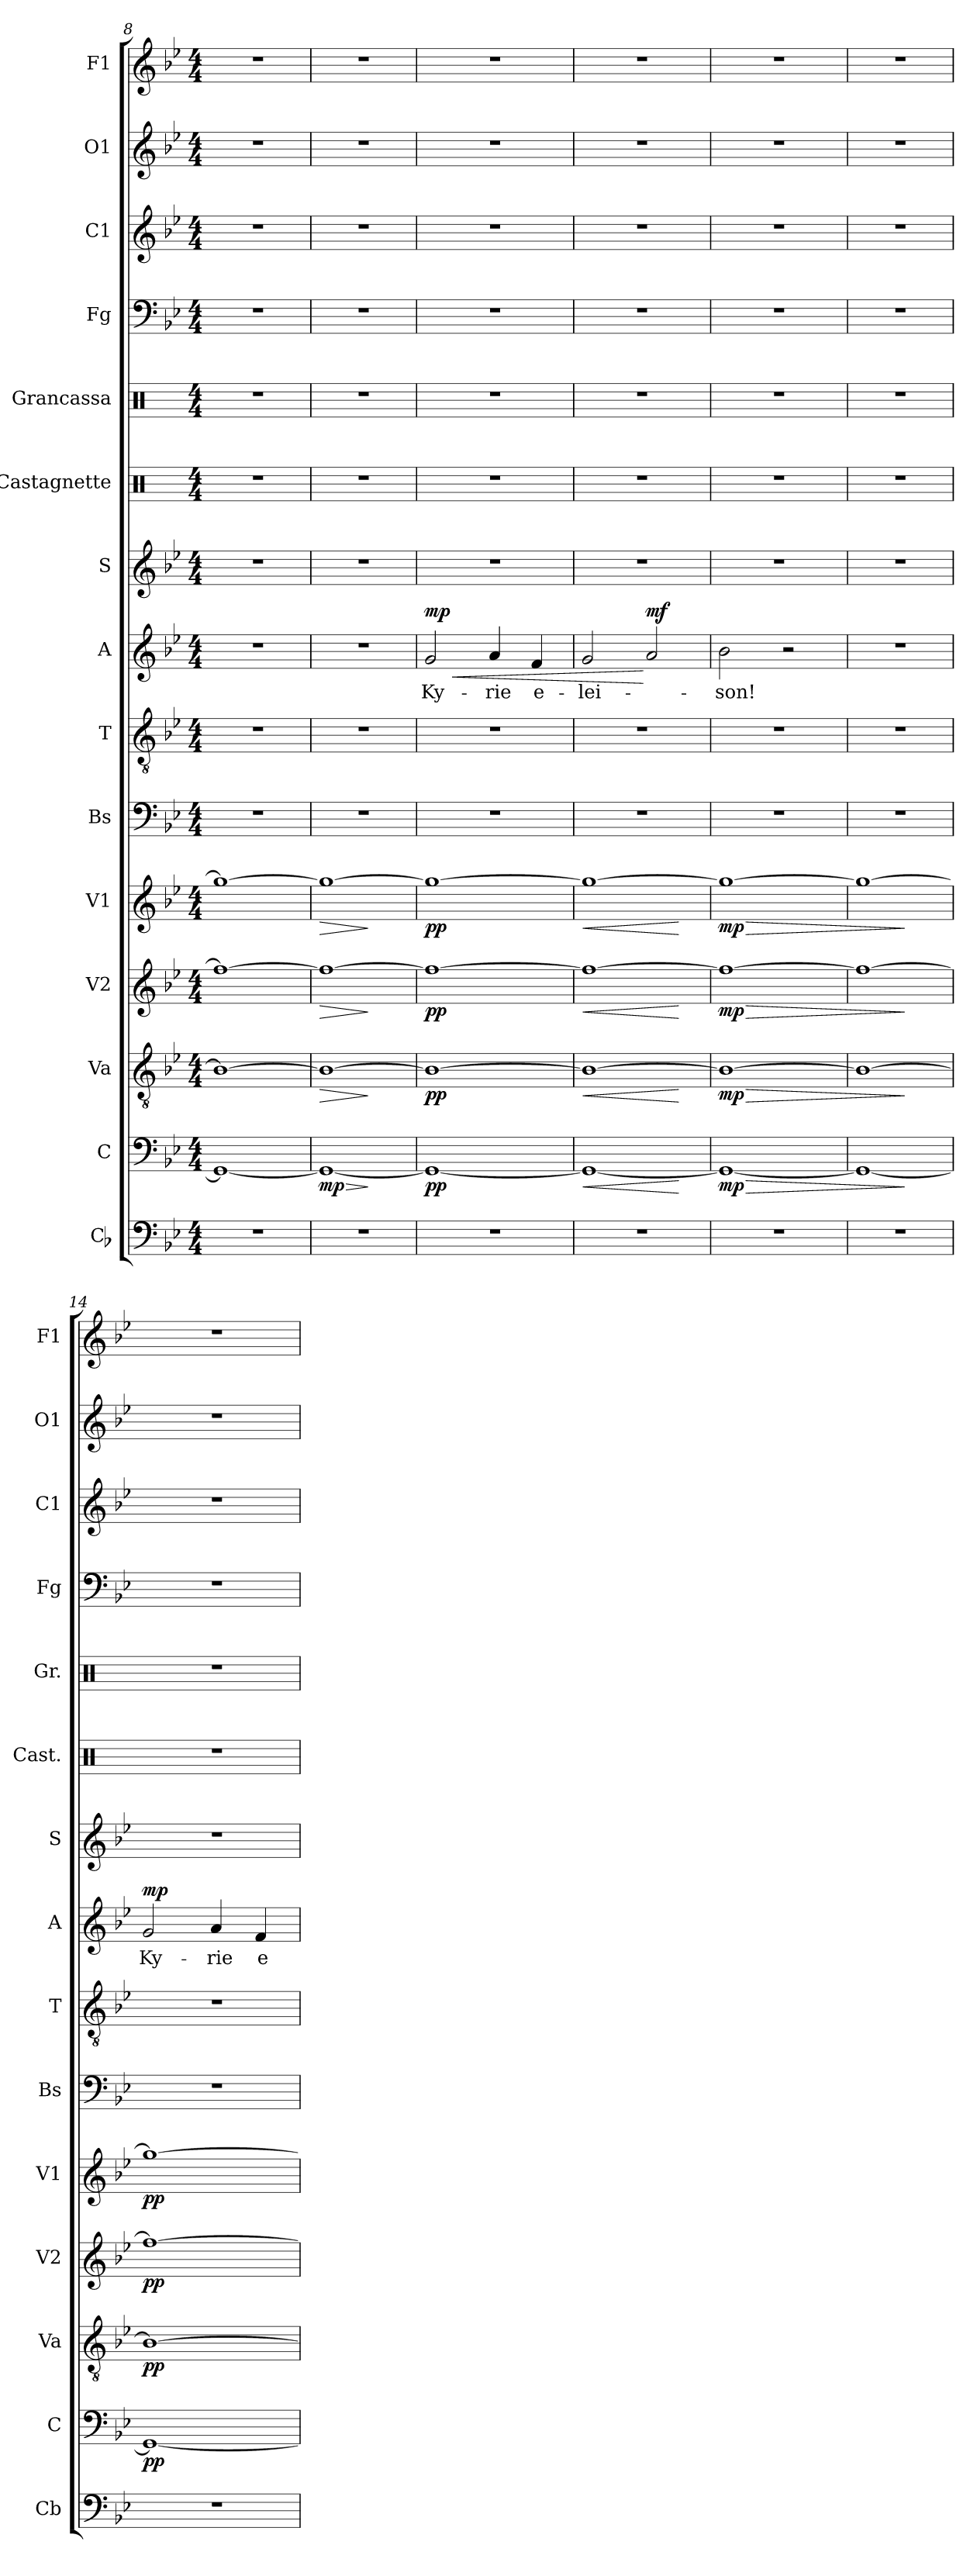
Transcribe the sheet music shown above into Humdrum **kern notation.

**kern	**kern	**dynam	**kern	**dynam	**kern	**dynam	**kern	**dynam	**kern	**kern	**kern	**text	**dynam	**kern	**kern	**kern	**kern	**kern	**kern	**kern
*part15	*part14	*part14	*part13	*part13	*part12	*part12	*part11	*part11	*part10	*part9	*part8	*part8	*part8	*part7	*part6	*part5	*part4	*part3	*part2	*part1
*staff15	*staff14	*staff14	*staff13	*staff13	*staff12	*staff12	*staff11	*staff11	*staff10	*staff9	*staff8	*staff8	*staff8	*staff7	*staff6	*staff5	*staff4	*staff3	*staff2	*staff1
*I"Cb	*I"C	*	*I"Va	*	*I"V2	*	*I"V1	*	*I"Bs	*I"T	*I"A	*	*	*I"S	*I"Castagnette	*I"Grancassa	*I"Fg	*I"C1	*I"O1	*I"F1
*I'Cb	*I'C	*	*I'Va	*	*I'V2	*	*I'V1	*	*I'Bs	*I'T	*I'A	*	*	*I'S	*I'Cast.	*I'Gr.	*I'Fg	*I'C1	*I'O1	*I'F1
*clefF4	*clefF4	*	*clefGv2	*	*clefG2	*	*clefG2	*	*clefF4	*clefGv2	*clefG2	*	*	*clefG2	*clefX	*clefX	*clefF4	*clefG2	*clefG2	*clefG2
*ITrd7c12	*	*	*	*	*	*	*	*	*	*	*	*	*	*	*	*	*	*ITrd1c2	*	*
*k[b-e-]	*k[b-e-]	*	*k[b-e-]	*	*k[b-e-]	*	*k[b-e-]	*	*k[b-e-]	*k[b-e-]	*k[b-e-]	*	*	*k[b-e-]	*k[]	*k[]	*k[b-e-]	*k[b-e-a-d-]	*k[b-e-]	*k[b-e-]
*M4/4	*M4/4	*	*M4/4	*	*M4/4	*	*M4/4	*	*M4/4	*M4/4	*M4/4	*	*	*M4/4	*M4/4	*M4/4	*M4/4	*M4/4	*M4/4	*M4/4
=8	=8	=8	=8	=8	=8	=8	=8	=8	=8	=8	=8	=8	=8	=8	=8	=8	=8	=8	=8	=8
1r	1GG_	.	1B-_	.	1ff_	.	1gg_	.	1r	1r	1r	.	.	1r	1r	1r	1r	1r	1r	1r
=9	=9	=9	=9	=9	=9	=9	=9	=9	=9	=9	=9	=9	=9	=9	=9	=9	=9	=9	=9	=9
!	!	!LO:HP:b	!	!LO:HP:b	!	!LO:HP:b	!	!LO:HP:b	!	!	!	!	!	!	!	!	!	!	!	!
!	!	!LO:DY:n=1:b	!	!	!	!	!	!	!	!	!	!	!	!	!	!	!	!	!	!
1r	1GG_	> mp	1B-_	>	1ff_	>	1gg_	>	1r	1r	1r	.	.	1r	1r	1r	1r	1r	1r	1r
.	.	]	.	]	.	]	.	]	.	.	.	.	.	.	.	.	.	.	.	.
!!LO:PB:g=z
=10	=10	=10	=10	=10	=10	=10	=10	=10	=10	=10	=10	=10	=10	=10	=10	=10	=10	=10	=10	=10
!	!	!LO:DY:b	!	!LO:DY:b	!	!LO:DY:b	!	!LO:DY:b	!	!	!	!LO:LY:b	!LO:HP:b	!	!	!	!	!	!	!
!	!	!	!	!	!	!	!	!	!	!	!	!	!LO:DY:n=1:b	!	!	!	!	!	!	!
1r	1GG_	pp	1B-_	pp	1ff_	pp	1gg_	pp	1r	1r	2g/	Ky-	< mp	1r	1r	1r	1r	1r	1r	1r
!	!	!	!	!	!	!	!	!	!	!	!	!LO:LY:b	!	!	!	!	!	!	!	!
.	.	.	.	.	.	.	.	.	.	.	4a/	-rie	.	.	.	.	.	.	.	.
!	!	!	!	!	!	!	!	!	!	!	!	!LO:LY:b	!	!	!	!	!	!	!	!
.	.	.	.	.	.	.	.	.	.	.	4f/	e-	.	.	.	.	.	.	.	.
=11	=11	=11	=11	=11	=11	=11	=11	=11	=11	=11	=11	=11	=11	=11	=11	=11	=11	=11	=11	=11
!	!	!LO:HP:b	!	!LO:HP:b	!	!LO:HP:b	!	!LO:HP:b	!	!	!	!LO:LY:b	!	!	!	!	!	!	!	!
1r	1GG_	<	1B-_	<	1ff_	<	1gg_	<	1r	1r	2g/	-lei-	.	1r	1r	1r	1r	1r	1r	1r
!	!	!	!	!	!	!	!	!	!	!	!	!	!LO:DY:n=1:b	!	!	!	!	!	!	!
.	.	.	.	.	.	.	.	.	.	.	2a/	.	[ mf	.	.	.	.	.	.	.
.	.	[	.	[	.	[	.	[	.	.	.	.	.	.	.	.	.	.	.	.
=12	=12	=12	=12	=12	=12	=12	=12	=12	=12	=12	=12	=12	=12	=12	=12	=12	=12	=12	=12	=12
!	!	!LO:HP:b	!	!LO:HP:b	!	!LO:HP:b	!	!LO:HP:b	!	!	!	!LO:LY:b	!	!	!	!	!	!	!	!
!	!	!LO:DY:n=1:b	!	!LO:DY:n=1:b	!	!LO:DY:n=1:b	!	!LO:DY:n=1:b	!	!	!	!	!	!	!	!	!	!	!	!
1r	1GG_	> mp	1B-_	> mp	1ff_	> mp	1gg_	> mp	1r	1r	2b-\	-son!	.	1r	1r	1r	1r	1r	1r	1r
.	.	.	.	.	.	.	.	.	.	.	2r	.	.	.	.	.	.	.	.	.
=13	=13	=13	=13	=13	=13	=13	=13	=13	=13	=13	=13	=13	=13	=13	=13	=13	=13	=13	=13	=13
1r	1GG_	.	1B-_	.	1ff_	.	1gg_	.	1r	1r	1r	.	.	1r	1r	1r	1r	1r	1r	1r
.	.	]	.	]	.	]	.	]	.	.	.	.	.	.	.	.	.	.	.	.
=14	=14	=14	=14	=14	=14	=14	=14	=14	=14	=14	=14	=14	=14	=14	=14	=14	=14	=14	=14	=14
!	!	!LO:DY:b	!	!LO:DY:b	!	!LO:DY:b	!	!LO:DY:b	!	!	!	!LO:LY:b	!LO:DY:b	!	!	!	!	!	!	!
1r	1GG_	pp	1B-_	pp	1ff_	pp	1gg_	pp	1r	1r	2g/	Ky-	mp	1r	1r	1r	1r	1r	1r	1r
!	!	!	!	!	!	!	!	!	!	!	!	!LO:LY:b	!	!	!	!	!	!	!	!
.	.	.	.	.	.	.	.	.	.	.	4a/	-rie	.	.	.	.	.	.	.	.
!	!	!	!	!	!	!	!	!	!	!	!	!LO:LY:b	!	!	!	!	!	!	!	!
.	.	.	.	.	.	.	.	.	.	.	4f/	e-	.	.	.	.	.	.	.	.
=	=	=	=	=	=	=	=	=	=	=	=	=	=	=	=	=	=	=	=	=
*-	*-	*-	*-	*-	*-	*-	*-	*-	*-	*-	*-	*-	*-	*-	*-	*-	*-	*-	*-	*-
